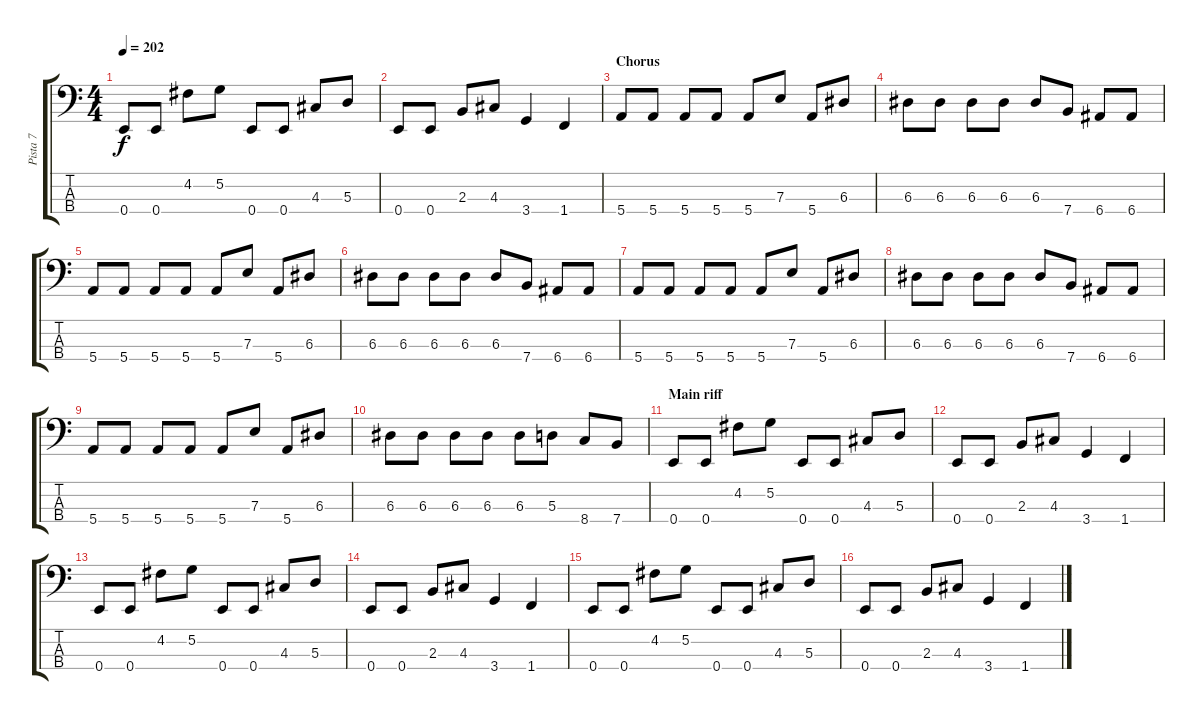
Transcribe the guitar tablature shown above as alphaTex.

\track ("Pista 7" "Pista 7") {instrument electricbassfinger}
\staff {score tabs}
\tuning (G2 D2 A1 E1) {hide}
\ts (4 4)
\tempo 202
\clef f4
\ks c
0.4.8{dy f} 0.4.8 4.2.8 5.2.8 0.4.8 0.4.8 4.3.8 5.3.8 |
0.4.8 0.4.8 2.3.8 4.3.8 3.4.4 1.4.4 |
\section ("" "Chorus")
5.4.8 5.4.8 5.4.8 5.4.8 5.4.8 7.3.8 5.4.8 6.3.8 |
6.3.8 6.3.8 6.3.8 6.3.8 6.3.8 7.4.8 6.4.8 6.4.8 |
5.4.8 5.4.8 5.4.8 5.4.8 5.4.8 7.3.8 5.4.8 6.3.8 |
6.3.8 6.3.8 6.3.8 6.3.8 6.3.8 7.4.8 6.4.8 6.4.8 |
5.4.8 5.4.8 5.4.8 5.4.8 5.4.8 7.3.8 5.4.8 6.3.8 |
6.3.8 6.3.8 6.3.8 6.3.8 6.3.8 7.4.8 6.4.8 6.4.8 |
5.4.8 5.4.8 5.4.8 5.4.8 5.4.8 7.3.8 5.4.8 6.3.8 |
6.3.8 6.3.8 6.3.8 6.3.8 6.3.8 5.3.8 8.4.8 7.4.8 |
\section ("" "Main riff")
0.4.8 0.4.8 4.2.8 5.2.8 0.4.8 0.4.8 4.3.8 5.3.8 |
0.4.8 0.4.8 2.3.8 4.3.8 3.4.4 1.4.4 |
0.4.8 0.4.8 4.2.8 5.2.8 0.4.8 0.4.8 4.3.8 5.3.8 |
0.4.8 0.4.8 2.3.8 4.3.8 3.4.4 1.4.4 |
0.4.8 0.4.8 4.2.8 5.2.8 0.4.8 0.4.8 4.3.8 5.3.8 |
0.4.8 0.4.8 2.3.8 4.3.8 3.4.4 1.4.4
